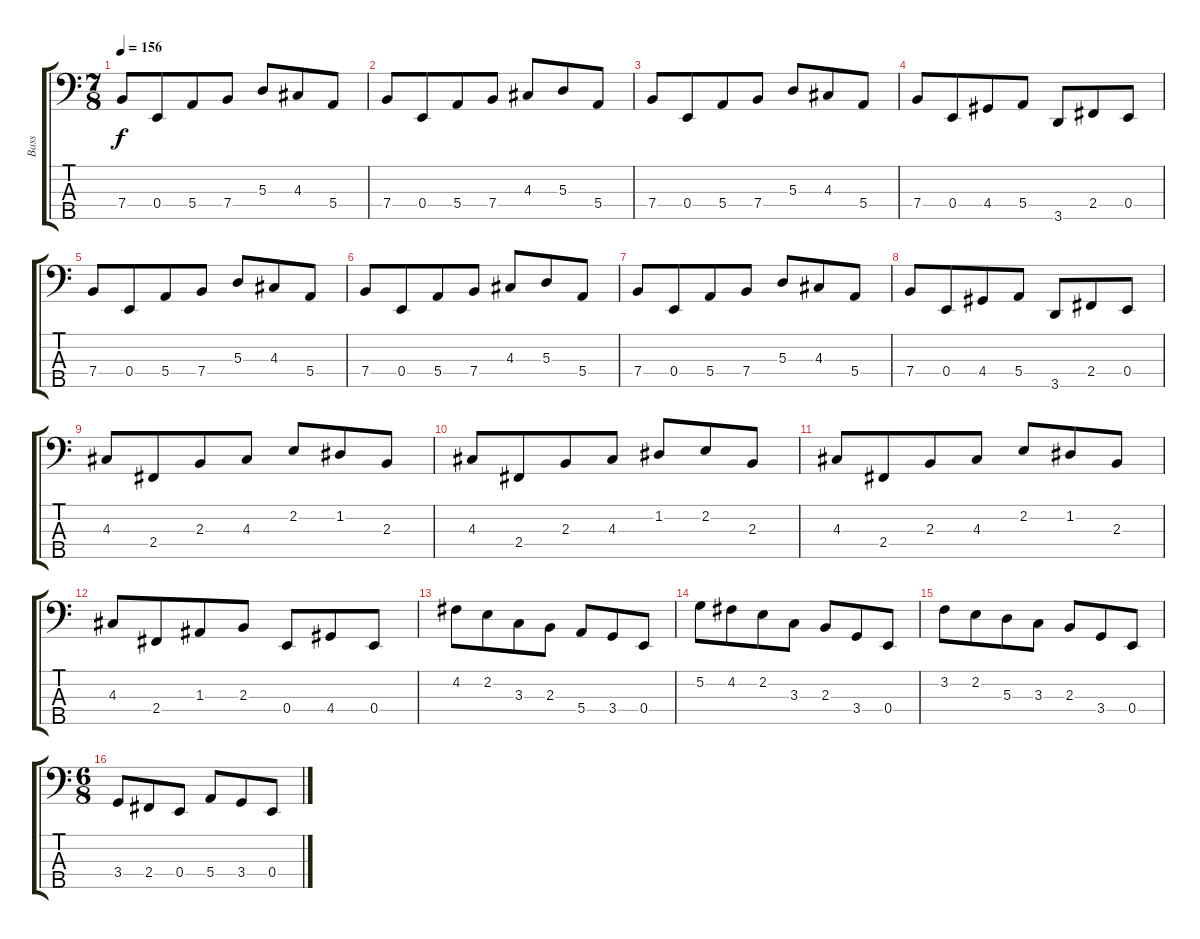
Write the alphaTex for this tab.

\track ("Bass" "Bass") {instrument electricbassfinger}
\staff {score tabs}
\tuning (G2 D2 A1 E1 B0) {hide}
\ts (7 8)
\tempo 156
\clef f4
\ks c
7.4.8{dy f} 0.4.8 5.4.8 7.4.8 5.3.8 4.3.8 5.4.8 |
7.4.8 0.4.8 5.4.8 7.4.8 4.3.8 5.3.8 5.4.8 |
7.4.8 0.4.8 5.4.8 7.4.8 5.3.8 4.3.8 5.4.8 |
7.4.8 0.4.8 4.4.8 5.4.8 3.5.8 2.4.8 0.4.8 |
7.4.8 0.4.8 5.4.8 7.4.8 5.3.8 4.3.8 5.4.8 |
7.4.8 0.4.8 5.4.8 7.4.8 4.3.8 5.3.8 5.4.8 |
7.4.8 0.4.8 5.4.8 7.4.8 5.3.8 4.3.8 5.4.8 |
7.4.8 0.4.8 4.4.8 5.4.8 3.5.8 2.4.8 0.4.8 |
4.3.8 2.4.8 2.3.8 4.3.8 2.2.8 1.2.8 2.3.8 |
4.3.8 2.4.8 2.3.8 4.3.8 1.2.8 2.2.8 2.3.8 |
4.3.8 2.4.8 2.3.8 4.3.8 2.2.8 1.2.8 2.3.8 |
4.3.8 2.4.8 1.3.8 2.3.8 0.4.8 4.4.8 0.4.8 |
4.2.8 2.2.8 3.3.8 2.3.8 5.4.8 3.4.8 0.4.8 |
5.2.8 4.2.8 2.2.8 3.3.8 2.3.8 3.4.8 0.4.8 |
3.2.8 2.2.8 5.3.8 3.3.8 2.3.8 3.4.8 0.4.8 |
\ts (6 8)
3.4.8 2.4.8 0.4.8 5.4.8 3.4.8 0.4.8
